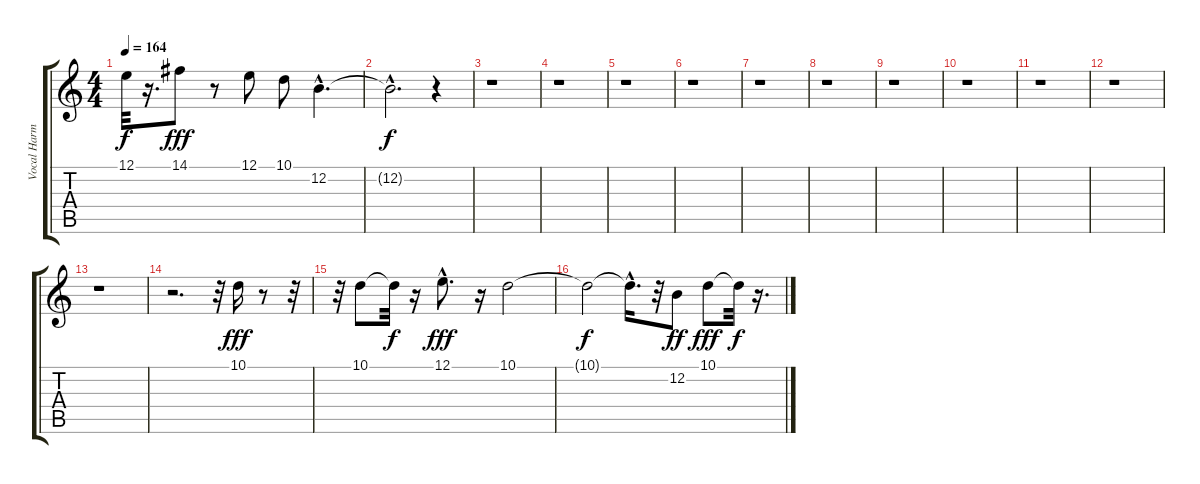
\track ("Vocal Harmony" "Vocal Harm") {instrument tangoaccordion}
\staff {score tabs}
\tuning (E4 B3 G3 D3 A2 E2) {hide}
\ts (4 4)
\tempo 164
\clef g2
\ks c
12.1{t}.32{dy f} r.16{d} 14.1.8{dy fff} r.8 12.1.8 10.1.8 12.2{hac}.4{d} |
12.2{hac t}.2{d dy f} r.4 |
r.1 |
r.1 |
r.1 |
r.1 |
r.1 |
r.1 |
r.1 |
r.1 |
r.1 |
r.1 |
r.1 |
r.2{d} r.32 10.1.16{dy fff} r.8 r.32 |
r.32 10.1.8 10.1{t}.32{dy f} r.16 12.1{hac}.8{d dy fff} r.16 10.1.2 |
10.1{t}.2{dy f} 10.1{hac t}.16{d} r.32 12.2.8{dy ff} 10.1.8{dy fff} 10.1{t}.32{dy f} r.16{d}
